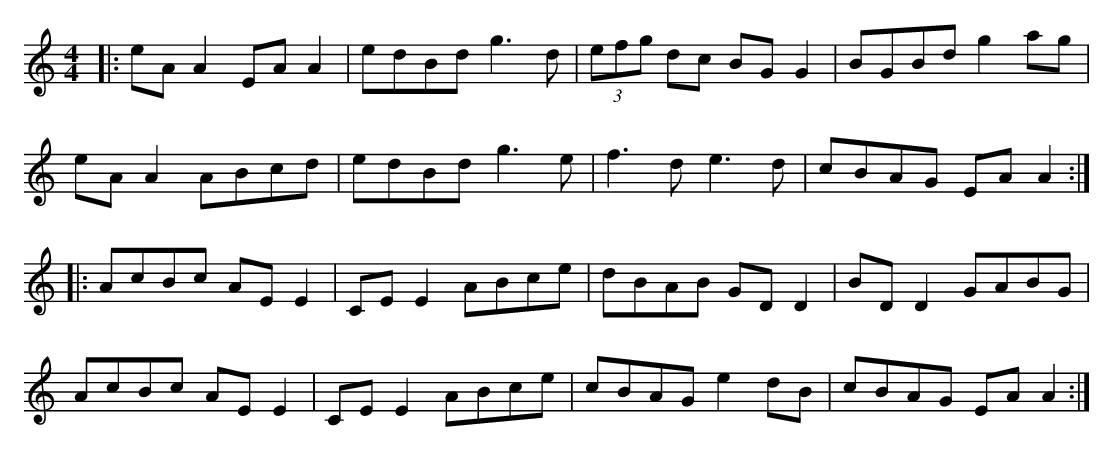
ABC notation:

X:1
M:4/4
K:Amin
|:eA A2 EA A2|edBd g3 d|(3efg dc BG G2|BGBd g2 ag|
eA A2 ABcd|edBd g3 e|f3 d e3 d|cBAG EA A2:|
|:AcBc AE E2|CE E2 ABce|dBAB GD D2|BD D2 GABG|
AcBc AE E2|CE E2 ABce|cBAG e2 dB|cBAG EA A2:|
